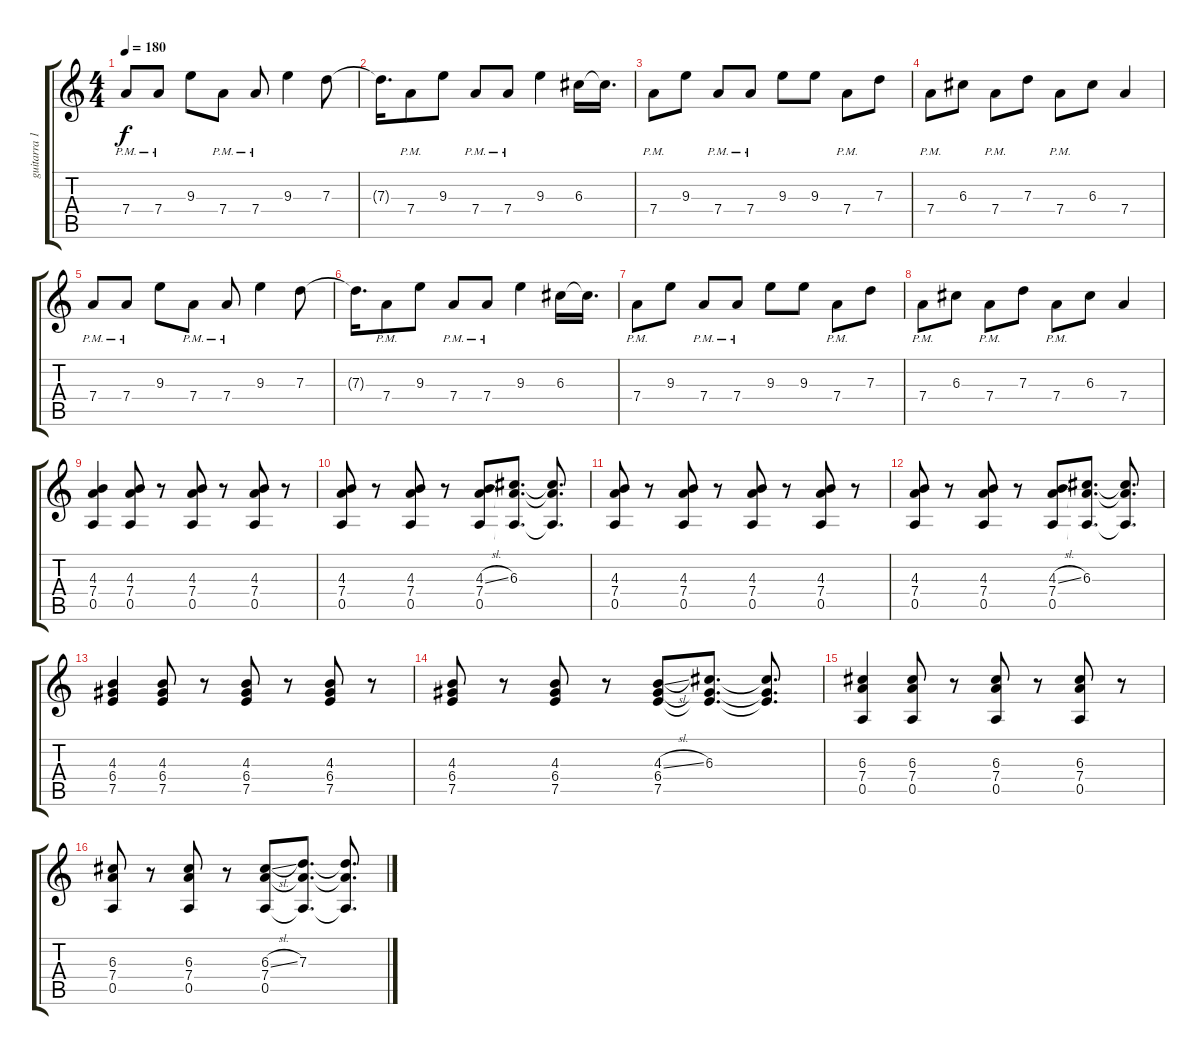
\track ("guitarra 1" "guitarra 1") {instrument acousticguitarsteel}
\staff {score tabs}
\tuning (E4 B3 G3 D3 A2 E2) {hide}
\ts (4 4)
\tempo 180
\clef g2
\ks c
7.4{pm}.8{dy f instrument overdrivenguitar} 7.4{pm}.8 9.3.8 7.4{pm}.8 7.4{pm}.8 9.3.4 7.3.8 |
7.3{t}.16{d} 7.4{pm}.8 9.3.8 7.4{pm}.8 7.4{pm}.8 9.3.4 6.3.16 6.3{t}.16{d} |
7.4{pm}.8 9.3.8 7.4{pm}.8 7.4{pm}.8 9.3.8 9.3.8 7.4{pm}.8 7.3.8 |
7.4{pm}.8 6.3.8 7.4{pm}.8 7.3.8 7.4{pm}.8 6.3.8 7.4.4 |
7.4{pm}.8{instrument overdrivenguitar} 7.4{pm}.8 9.3.8 7.4{pm}.8 7.4{pm}.8 9.3.4 7.3.8 |
7.3{t}.16{d} 7.4{pm}.8 9.3.8 7.4{pm}.8 7.4{pm}.8 9.3.4 6.3.16 6.3{t}.16{d} |
7.4{pm}.8 9.3.8 7.4{pm}.8 7.4{pm}.8 9.3.8 9.3.8 7.4{pm}.8 7.3.8 |
7.4{pm}.8 6.3.8 7.4{pm}.8 7.3.8 7.4{pm}.8 6.3.8 7.4.4 |
(4.3 7.4 0.5).4{instrument overdrivenguitar} (4.3 7.4 0.5).8 r.8 (4.3 7.4 0.5).8 r.8 (4.3 7.4 0.5).8 r.8 |
(4.3 7.4 0.5).8 r.8 (4.3 7.4 0.5).8 r.8 (4.3{sl} 7.4 0.5).8 (6.3 7.4{t} 0.5{t}).8{d} (6.3{t} 7.4{t} 0.5{t}).8{d} |
(4.3 7.4 0.5).8 r.8 (4.3 7.4 0.5).8 r.8 (4.3 7.4 0.5).8 r.8 (4.3 7.4 0.5).8 r.8 |
(4.3 7.4 0.5).8 r.8 (4.3 7.4 0.5).8 r.8 (4.3{sl} 7.4 0.5).8 (6.3 7.4{t} 0.5{t}).8{d} (6.3{t} 7.4{t} 0.5{t}).8{d} |
(4.3 6.4 7.5).4{instrument overdrivenguitar} (4.3 6.4 7.5).8 r.8 (4.3 6.4 7.5).8 r.8 (4.3 6.4 7.5).8 r.8 |
(4.3 6.4 7.5).8 r.8 (4.3 6.4 7.5).8 r.8 (4.3{sl} 6.4 7.5).8 (6.3 6.4{t} 7.5{t}).8{d} (6.3{t} 6.4{t} 7.5{t}).8{d} |
(6.3 7.4 0.5).4{instrument overdrivenguitar} (6.3 7.4 0.5).8 r.8 (6.3 7.4 0.5).8 r.8 (6.3 7.4 0.5).8 r.8 |
(6.3 7.4 0.5).8 r.8 (6.3 7.4 0.5).8 r.8 (6.3{sl} 7.4 0.5).8 (7.3 7.4{t} 0.5{t}).8{d} (7.3{t} 7.4{t} 0.5{t}).8{d}
